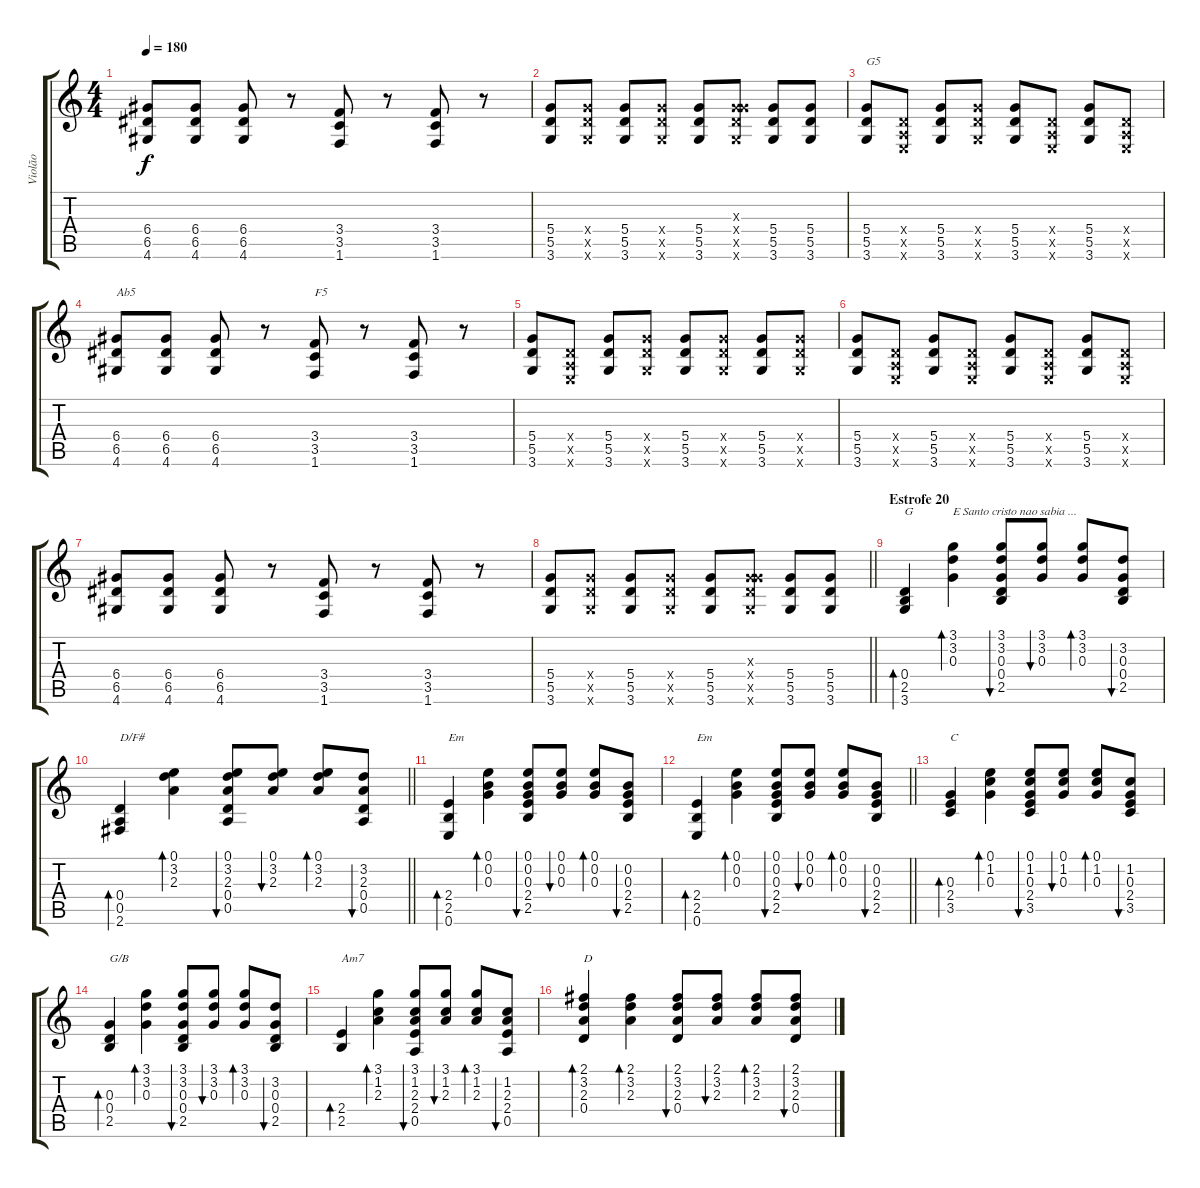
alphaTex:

\track ("Violão" "Violão") {instrument acousticguitarsteel}
\staff {score tabs}
\tuning (E4 B3 G3 D3 A2 E2) {hide}
\ts (4 4)
\tempo 180
\clef g2
\ks c
(6.4 6.5 4.6).8{dy f} (6.4 6.5 4.6).8 (6.4 6.5 4.6).8 r.8 (3.4 3.5 1.6).8 r.8 (3.4 3.5 1.6).8 r.8 |
(5.4 5.5 3.6).8 (5.4{x} 5.5{x} 3.6{x}).8 (5.4 5.5 3.6).8 (5.4{x} 5.5{x} 3.6{x}).8 (5.4 5.5 3.6).8 (0.3{x} 5.4{x} 5.5{x} 3.6{x}).8 (5.4 5.5 3.6).8 (5.4 5.5 3.6).8 |
(5.4 5.5 3.6).8{txt "G5"} (0.4{x} 0.5{x} 0.6{x}).8 (5.4 5.5 3.6).8 (5.4{x} 5.5{x} 3.6{x}).8 (5.4 5.5 3.6).8 (0.4{x} 0.5{x} 0.6{x}).8 (5.4 5.5 3.6).8 (0.4{x} 0.5{x} 0.6{x}).8 |
(6.4 6.5 4.6).8{txt "Ab5"} (6.4 6.5 4.6).8 (6.4 6.5 4.6).8 r.8 (3.4 3.5 1.6).8{txt "F5"} r.8 (3.4 3.5 1.6).8 r.8 |
(5.4 5.5 3.6).8 (0.4{x} 0.5{x} 0.6{x}).8 (5.4 5.5 3.6).8 (5.4{x} 5.5{x} 3.6{x}).8 (5.4 5.5 3.6).8 (5.4{x} 5.5{x} 3.6{x}).8 (5.4 5.5 3.6).8 (5.4{x} 5.5{x} 3.6{x}).8 |
(5.4 5.5 3.6).8 (0.4{x} 0.5{x} 0.6{x}).8 (5.4 5.5 3.6).8 (0.4{x} 0.5{x} 0.6{x}).8 (5.4 5.5 3.6).8 (0.4{x} 0.5{x} 0.6{x}).8 (5.4 5.5 3.6).8 (0.4{x} 0.5{x} 0.6{x}).8 |
(6.4 6.5 4.6).8 (6.4 6.5 4.6).8 (6.4 6.5 4.6).8 r.8 (3.4 3.5 1.6).8 r.8 (3.4 3.5 1.6).8 r.8 |
\barLineRight lightlight
(5.4 5.5 3.6).8 (5.4{x} 5.5{x} 3.6{x}).8 (5.4 5.5 3.6).8 (5.4{x} 5.5{x} 3.6{x}).8 (5.4 5.5 3.6).8 (0.3{x} 5.4{x} 5.5{x} 3.6{x}).8 (5.4 5.5 3.6).8 (5.4 5.5 3.6).8 |
\section ("" "Estrofe 20")
(0.4 2.5 3.6).4{bd 60 txt "G"} (3.1 3.2 0.3).4{bd 60 txt "E Santo cristo nao sabia ..."} (3.1 3.2 0.3 0.4 2.5).8{bu 60} (3.1 3.2 0.3).8{bu 60} (3.1 3.2 0.3).8{bd 60} (3.2 0.3 0.4 2.5).8{bu 60} |
\barLineRight lightlight
(0.4 0.5 2.6).4{bd 60 txt "D/F#"} (0.1 3.2 2.3).4{bd 60} (0.1 3.2 2.3 0.4 0.5).8{bu 60} (0.1 3.2 2.3).8{bu 60} (0.1 3.2 2.3).8{bd 60} (3.2 2.3 0.4 0.5).8{bu 60} |
(2.4 2.5 0.6).4{bd 60 txt "Em"} (0.1 0.2 0.3).4{bd 60} (0.1 0.2 0.3 2.4 2.5).8{bu 60} (0.1 0.2 0.3).8{bu 60} (0.1 0.2 0.3).8{bd 60} (0.2 0.3 2.4 2.5).8{bu 60} |
\barLineRight lightlight
(2.4 2.5 0.6).4{bd 60 txt "Em"} (0.1 0.2 0.3).4{bd 60} (0.1 0.2 0.3 2.4 2.5).8{bu 60} (0.1 0.2 0.3).8{bu 60} (0.1 0.2 0.3).8{bd 60} (0.2 0.3 2.4 2.5).8{bu 60} |
(0.3 2.4 3.5).4{bd 60 txt "C"} (0.1 1.2 0.3).4{bd 60} (0.1 1.2 0.3 2.4 3.5).8{bu 60} (0.1 1.2 0.3).8{bu 60} (0.1 1.2 0.3).8{bd 60} (1.2 0.3 2.4 3.5).8{bu 60} |
(0.3 0.4 2.5).4{bd 60 txt "G/B"} (3.1 3.2 0.3).4{bd 60} (3.1 3.2 0.3 0.4 2.5).8{bu 60} (3.1 3.2 0.3).8{bu 60} (3.1 3.2 0.3).8{bd 60} (3.2 0.3 0.4 2.5).8{bu 60} |
(2.4 2.5).4{bd 60 txt "Am7"} (3.1 1.2 2.3).4{bd 60} (3.1 1.2 2.3 2.4 0.5).8{bu 60} (3.1 1.2 2.3).8{bu 60} (3.1 1.2 2.3).8{bd 60} (1.2 2.3 2.4 0.5).8{bu 60} |
(2.1 3.2 2.3 0.4).4{bd 60 txt "D"} (2.1 3.2 2.3).4{bd 60} (2.1 3.2 2.3 0.4).8{bu 60} (2.1 3.2 2.3).8{bu 60} (2.1 3.2 2.3).8{bd 60} (2.1 3.2 2.3 0.4).8{bu 60}
